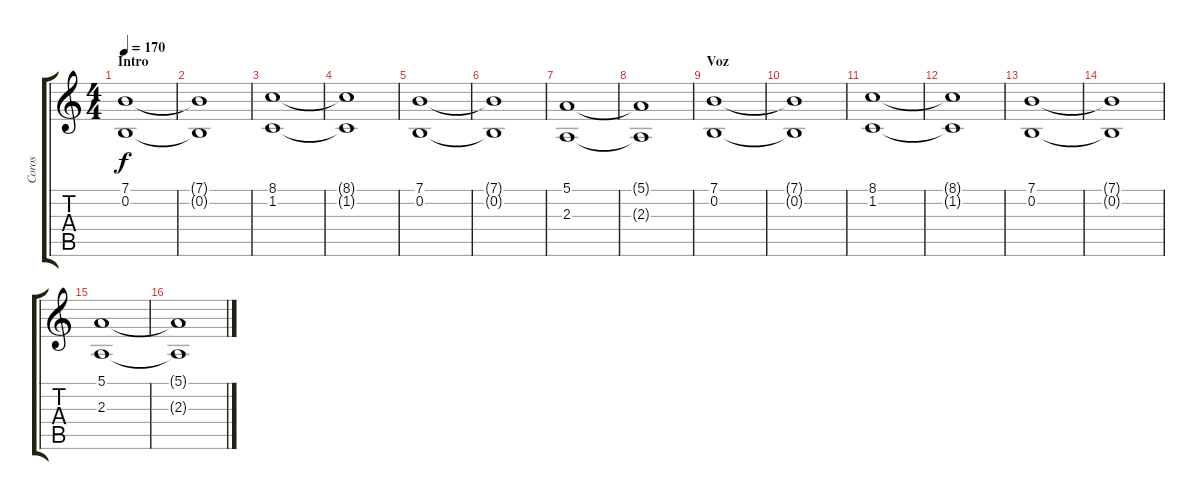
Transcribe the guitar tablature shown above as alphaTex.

\track ("Coros" "Coros") {instrument choiraahs}
\staff {score tabs}
\tuning (E4 B3 G3 D3 A2 E2) {hide}
\ts (4 4)
\section ("" "Intro")
\tempo 170
\tempo 130
\tempo 170
\clef g2
\ks c
(7.1 0.2).1{dy f instrument choiraahs} |
(7.1{t} 0.2{t}).1 |
(8.1 1.2).1 |
(8.1{t} 1.2{t}).1 |
(7.1 0.2).1 |
(7.1{t} 0.2{t}).1 |
(5.1 2.3).1 |
(5.1{t} 2.3{t}).1 |
\section ("" "Voz")
(7.1 0.2).1 |
(7.1{t} 0.2{t}).1 |
(8.1 1.2).1 |
(8.1{t} 1.2{t}).1 |
(7.1 0.2).1 |
(7.1{t} 0.2{t}).1 |
(5.1 2.3).1 |
(5.1{t} 2.3{t}).1
